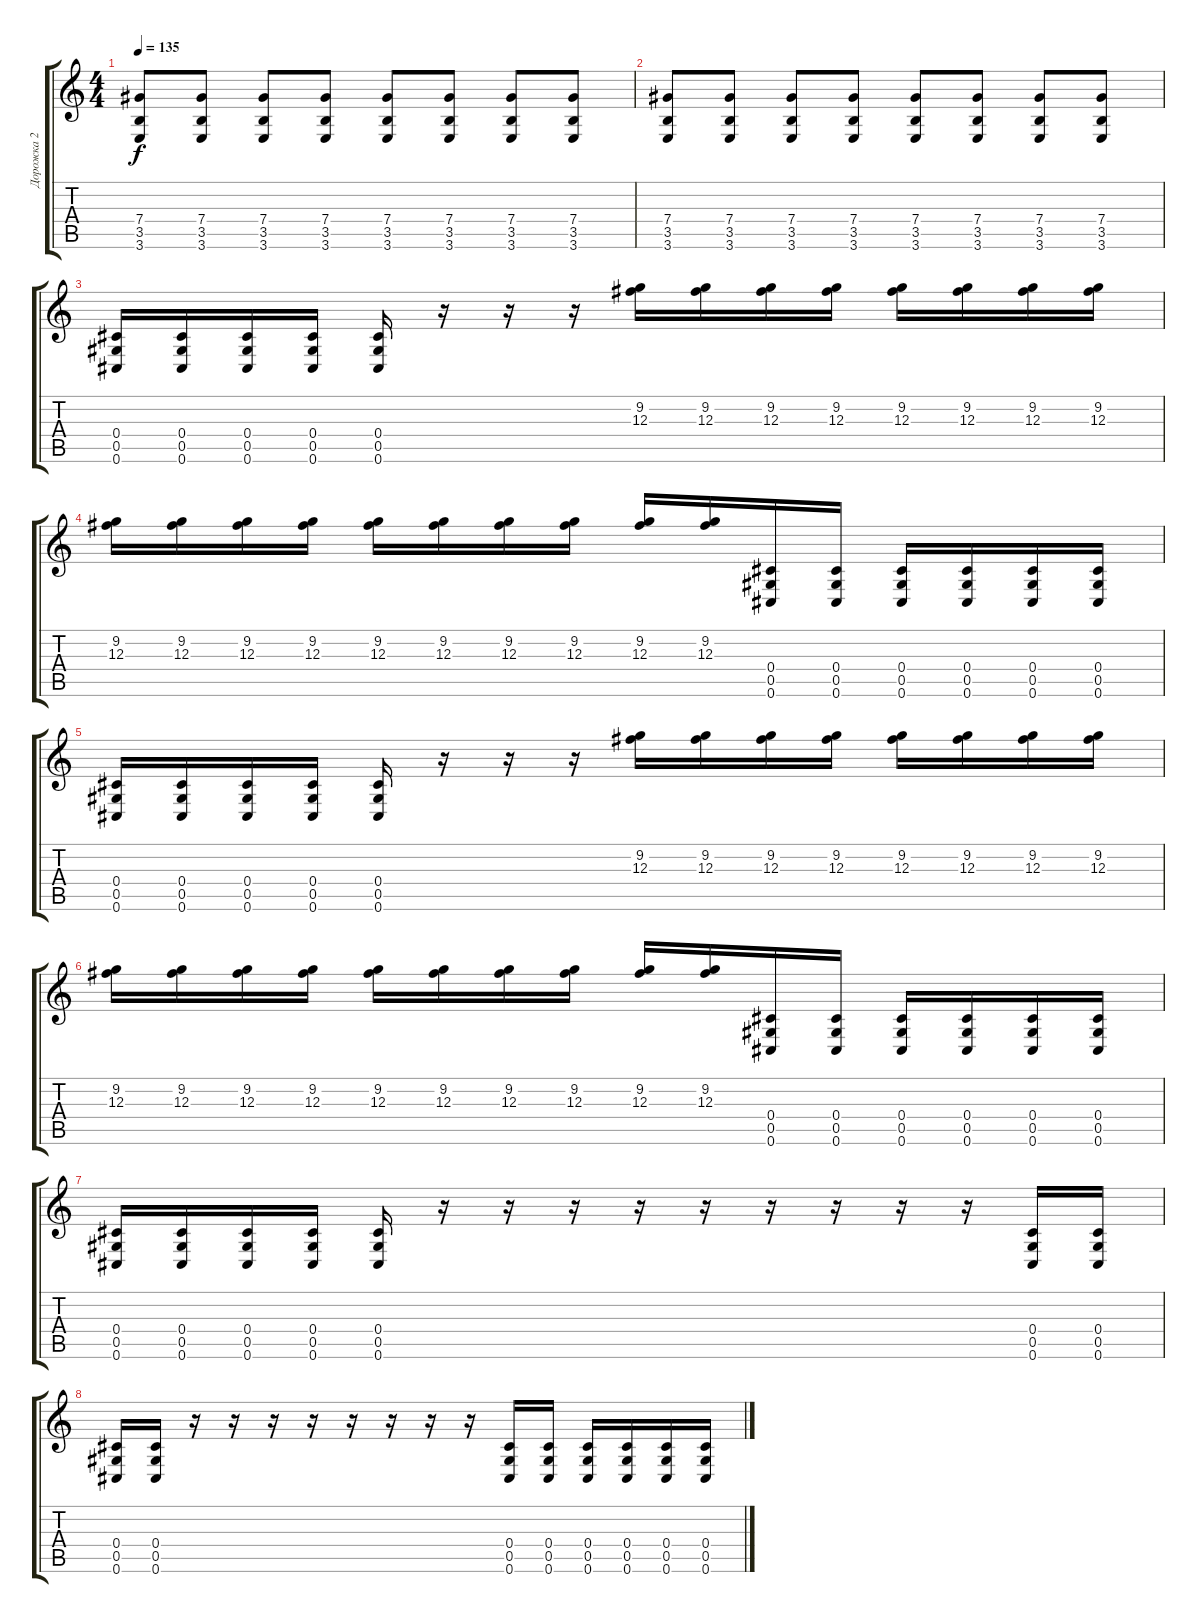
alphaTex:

\track ("Дорожка 2" "Дорожка 2") {instrument distortionguitar}
\staff {score tabs}
\tuning (Eb4 Bb3 Gb3 Db3 Ab2 Db2) {hide}
\ts (4 4)
\tempo 135
\clef g2
\ks c
(7.4 3.5 3.6).8{dy f} (7.4 3.5 3.6).8 (7.4 3.5 3.6).8 (7.4 3.5 3.6).8 (7.4 3.5 3.6).8 (7.4 3.5 3.6).8 (7.4 3.5 3.6).8 (7.4 3.5 3.6).8 |
(7.4 3.5 3.6).8 (7.4 3.5 3.6).8 (7.4 3.5 3.6).8 (7.4 3.5 3.6).8 (7.4 3.5 3.6).8 (7.4 3.5 3.6).8 (7.4 3.5 3.6).8 (7.4 3.5 3.6).8 |
(0.4 0.5 0.6).16 (0.4 0.5 0.6).16 (0.4 0.5 0.6).16 (0.4 0.5 0.6).16 (0.4 0.5 0.6).16 r.16 r.16 r.16 (9.2 12.3).16 (9.2 12.3).16 (9.2 12.3).16 (9.2 12.3).16 (9.2 12.3).16 (9.2 12.3).16 (9.2 12.3).16 (9.2 12.3).16 |
(9.2 12.3).16 (9.2 12.3).16 (9.2 12.3).16 (9.2 12.3).16 (9.2 12.3).16 (9.2 12.3).16 (9.2 12.3).16 (9.2 12.3).16 (9.2 12.3).16 (9.2 12.3).16 (0.4 0.5 0.6).16 (0.4 0.5 0.6).16 (0.4 0.5 0.6).16 (0.4 0.5 0.6).16 (0.4 0.5 0.6).16 (0.4 0.5 0.6).16 |
(0.4 0.5 0.6).16 (0.4 0.5 0.6).16 (0.4 0.5 0.6).16 (0.4 0.5 0.6).16 (0.4 0.5 0.6).16 r.16 r.16 r.16 (9.2 12.3).16 (9.2 12.3).16 (9.2 12.3).16 (9.2 12.3).16 (9.2 12.3).16 (9.2 12.3).16 (9.2 12.3).16 (9.2 12.3).16 |
(9.2 12.3).16 (9.2 12.3).16 (9.2 12.3).16 (9.2 12.3).16 (9.2 12.3).16 (9.2 12.3).16 (9.2 12.3).16 (9.2 12.3).16 (9.2 12.3).16 (9.2 12.3).16 (0.4 0.5 0.6).16 (0.4 0.5 0.6).16 (0.4 0.5 0.6).16 (0.4 0.5 0.6).16 (0.4 0.5 0.6).16 (0.4 0.5 0.6).16 |
(0.4 0.5 0.6).16 (0.4 0.5 0.6).16 (0.4 0.5 0.6).16 (0.4 0.5 0.6).16 (0.4 0.5 0.6).16 r.16 r.16 r.16 r.16 r.16 r.16 r.16 r.16 r.16 (0.4 0.5 0.6).16 (0.4 0.5 0.6).16 |
(0.4 0.5 0.6).16 (0.4 0.5 0.6).16 r.16 r.16 r.16 r.16 r.16 r.16 r.16 r.16 (0.4 0.5 0.6).16 (0.4 0.5 0.6).16 (0.4 0.5 0.6).16 (0.4 0.5 0.6).16 (0.4 0.5 0.6).16 (0.4 0.5 0.6).16
